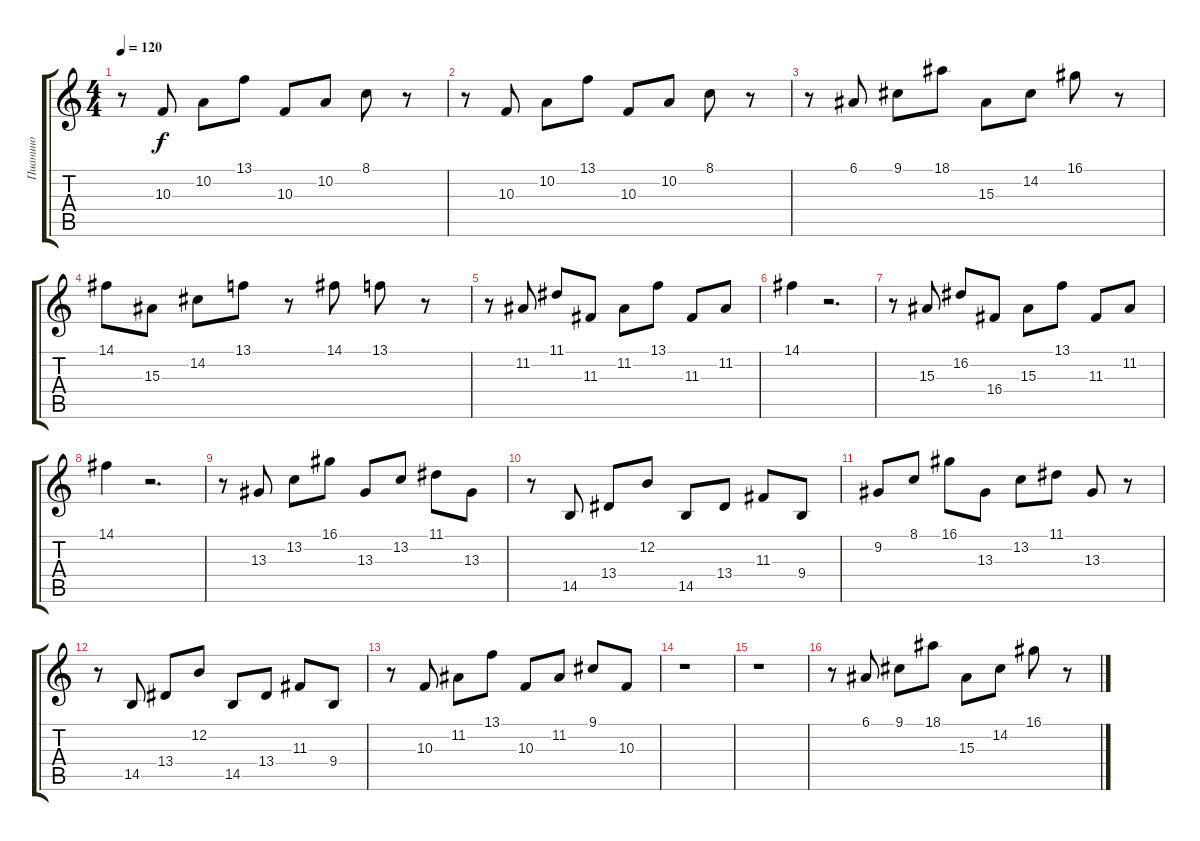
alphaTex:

\track ("Пианино" "Пианино") {instrument brightacousticpiano}
\staff {score tabs}
\tuning (E4 B3 G3 D3 A2 E2) {hide}
\ts (4 4)
\tempo 120
\clef g2
\ks c
r.8{dy f} 10.3.8 10.2.8 13.1.8 10.3.8 10.2.8 8.1.8 r.8 |
r.8 10.3.8 10.2.8 13.1.8 10.3.8 10.2.8 8.1.8 r.8 |
r.8 6.1.8 9.1.8 18.1.8 15.3.8 14.2.8 16.1.8 r.8 |
14.1.8 15.3.8 14.2.8 13.1.8 r.8 14.1.8 13.1.8 r.8 |
r.8 11.2.8 11.1.8 11.3.8 11.2.8 13.1.8 11.3.8 11.2.8 |
14.1.4 r.2{d} |
r.8 15.3.8 16.2.8 16.4.8 15.3.8 13.1.8 11.3.8 11.2.8 |
14.1.4 r.2{d} |
r.8 13.3.8 13.2.8 16.1.8 13.3.8 13.2.8 11.1.8 13.3.8 |
r.8 14.5.8 13.4.8 12.2.8 14.5.8 13.4.8 11.3.8 9.4.8 |
9.2.8 8.1.8 16.1.8 13.3.8 13.2.8 11.1.8 13.3.8 r.8 |
r.8 14.5.8 13.4.8 12.2.8 14.5.8 13.4.8 11.3.8 9.4.8 |
r.8 10.3.8 11.2.8 13.1.8 10.3.8 11.2.8 9.1.8 10.3.8 |
r.1 |
r.1 |
r.8 6.1.8 9.1.8 18.1.8 15.3.8 14.2.8 16.1.8 r.8
